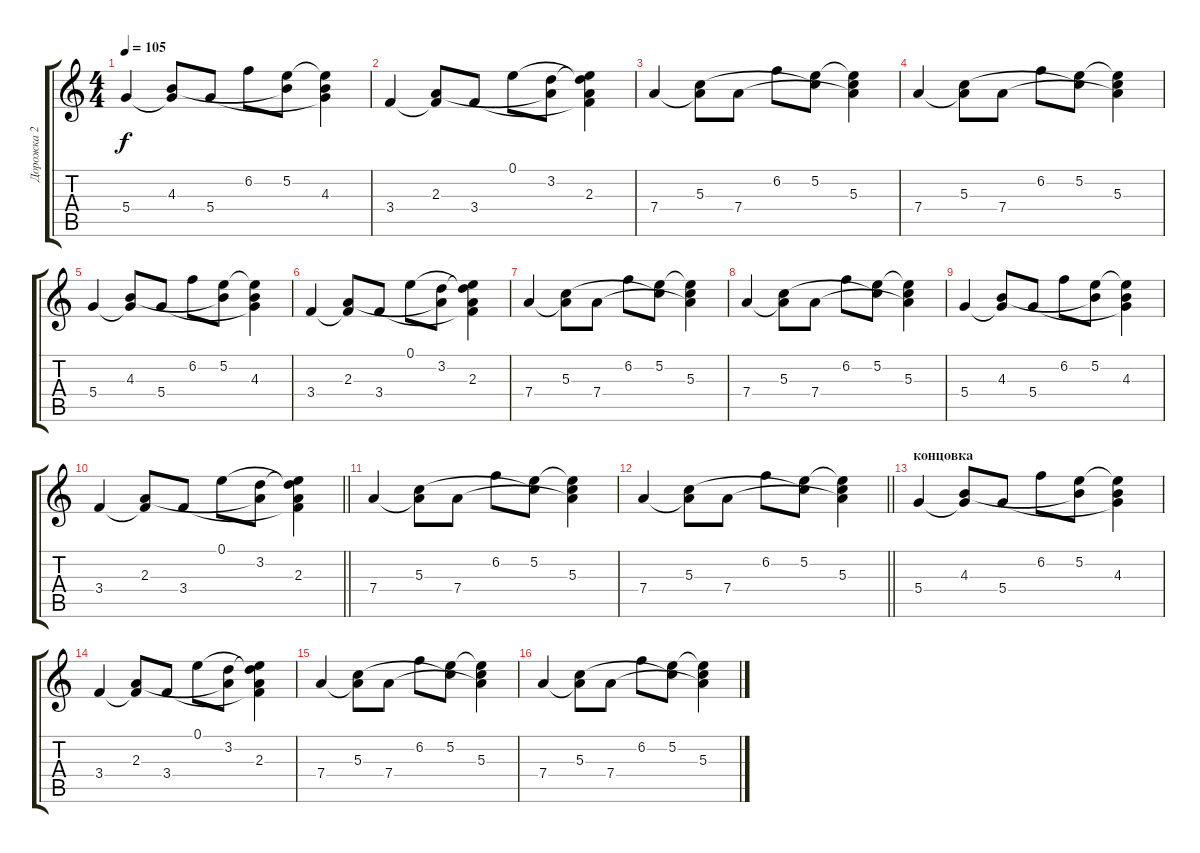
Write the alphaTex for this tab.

\track ("Дорожка 2" "Дорожка 2") {instrument electricguitarjazz}
\staff {score tabs}
\tuning (E4 B3 G3 D3 A2 E2) {hide}
\ts (4 4)
\tempo 105
\clef g2
\ks c
5.4.4{dy f} (4.3 5.4{t}).8 5.4.8 6.2.8 (5.2 4.3{t}).8 (5.2{t} 4.3 5.4{t}).4 |
3.4.4 (2.3 3.4{t}).8 3.4.8 0.1.8 (3.2 2.3{t}).8 (0.1{t} 3.2{t} 2.3 3.4{t}).4 |
7.4.4 (5.3 7.4{t}).8 7.4.8 6.2.8 (5.2 5.3{t}).8 (5.2{t} 5.3 7.4{t}).4 |
7.4.4 (5.3 7.4{t}).8 7.4.8 6.2.8 (5.2 5.3{t}).8 (5.2{t} 5.3 7.4{t}).4 |
5.4.4 (4.3 5.4{t}).8 5.4.8 6.2.8 (5.2 4.3{t}).8 (5.2{t} 4.3 5.4{t}).4 |
3.4.4 (2.3 3.4{t}).8 3.4.8 0.1.8 (3.2 2.3{t}).8 (0.1{t} 3.2{t} 2.3 3.4{t}).4 |
7.4.4 (5.3 7.4{t}).8 7.4.8 6.2.8 (5.2 5.3{t}).8 (5.2{t} 5.3 7.4{t}).4 |
7.4.4 (5.3 7.4{t}).8 7.4.8 6.2.8 (5.2 5.3{t}).8 (5.2{t} 5.3 7.4{t}).4 |
5.4.4 (4.3 5.4{t}).8 5.4.8 6.2.8 (5.2 4.3{t}).8 (5.2{t} 4.3 5.4{t}).4 |
\barLineRight lightlight
3.4.4 (2.3 3.4{t}).8 3.4.8 0.1.8 (3.2 2.3{t}).8 (0.1{t} 3.2{t} 2.3 3.4{t}).4 |
7.4.4 (5.3 7.4{t}).8 7.4.8 6.2.8 (5.2 5.3{t}).8 (5.2{t} 5.3 7.4{t}).4 |
\barLineRight lightlight
7.4.4 (5.3 7.4{t}).8 7.4.8 6.2.8 (5.2 5.3{t}).8 (5.2{t} 5.3 7.4{t}).4 |
\section ("" "концовка")
5.4.4 (4.3 5.4{t}).8 5.4.8 6.2.8 (5.2 4.3{t}).8 (5.2{t} 4.3 5.4{t}).4 |
3.4.4 (2.3 3.4{t}).8 3.4.8 0.1.8 (3.2 2.3{t}).8 (0.1{t} 3.2{t} 2.3 3.4{t}).4 |
7.4.4 (5.3 7.4{t}).8 7.4.8 6.2.8 (5.2 5.3{t}).8 (5.2{t} 5.3 7.4{t}).4 |
7.4.4 (5.3 7.4{t}).8 7.4.8 6.2.8 (5.2 5.3{t}).8 (5.2{t} 5.3 7.4{t}).4
